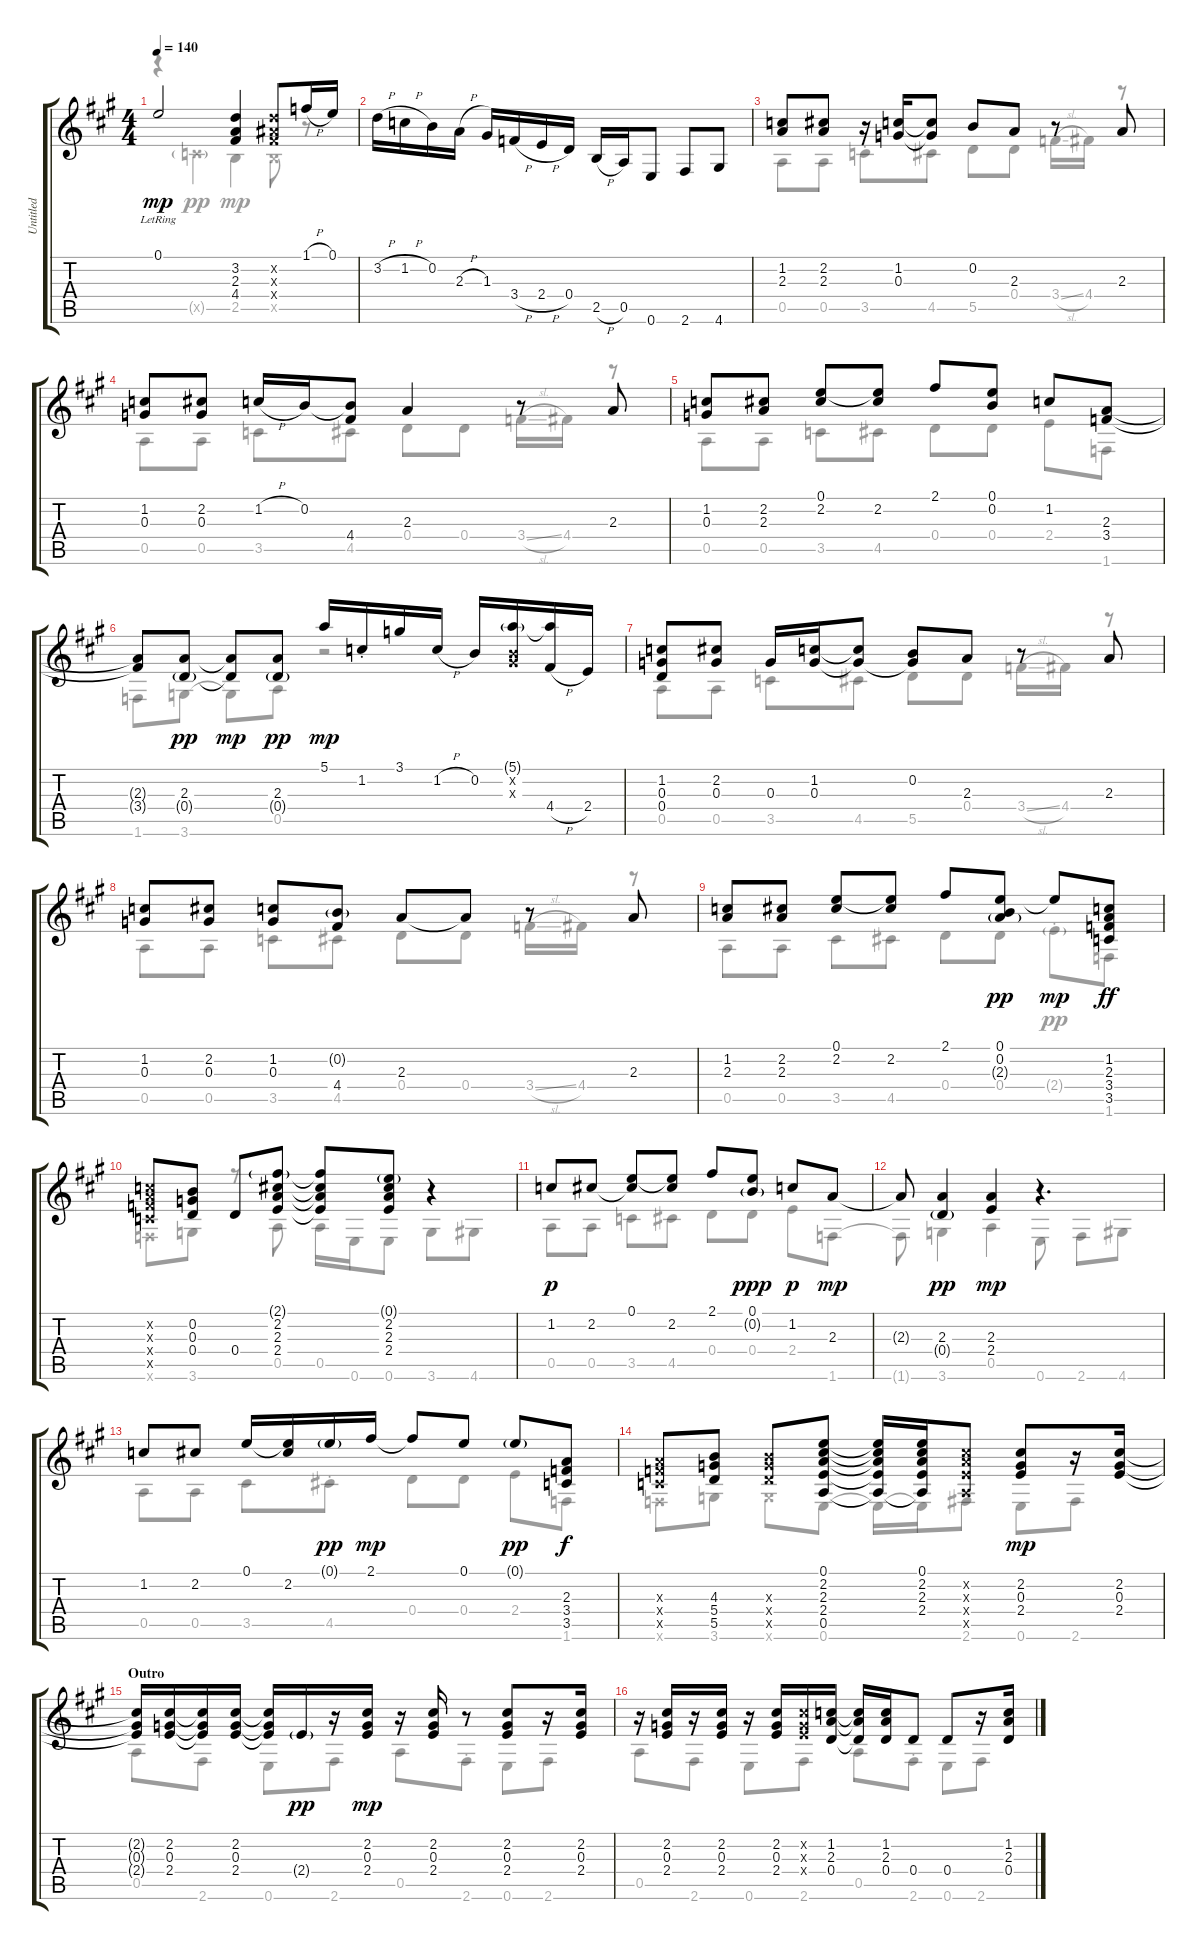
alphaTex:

\track ("Untitled" "Untitled") {instrument acousticguitarnylon}
\staff {score tabs}
\tuning (E4 B3 G3 D3 A2 E2) {hide}
\voice
\ts (4 4)
\tempo 140
\clef g2
\ks a
0.1{lr}.2{dy mp} (3.2 2.3 4.4).4 (3.2{x} 3.3{x} 4.4{x}).8 1.1{h}.16 0.1.16 |
3.2{h}.16 1.2{h}.16 0.2.16 2.3{h}.16 1.3.16 3.4{h}.16 2.4{h}.16 0.4.16 2.5{h}.16 0.5.16 0.6.8 2.6.8 4.6.8 |
(1.2 2.3).8 (2.2 2.3).8 r.16 (1.2 0.3).16 (1.2{t} 0.3{t}).8 0.2.8 2.3.8 r.8 2.3.8 |
(1.2 0.3).8 (2.2 0.3).8 1.2{h}.16 0.2.16 (0.2{t} 4.4).8 2.3.4 r.8 2.3.8 |
(1.2 0.3).8 (2.2 2.3).8 (0.1 2.2).8 (0.1{t} 2.2).8 2.1.8 (0.1 0.2).8 1.2.8 (2.3 3.4).8 |
(2.3{t} 3.4{t}).8 (2.3 0.4{g}).8{dy pp} (2.3{t} 0.4{t}).8{dy mp} (2.3 0.4{g}).8{dy pp} 5.1.16{dy mp} 1.2{st}.16 3.1.16 1.2{h}.16 0.2.16 (5.1{g} 0.2{x} 1.3{x}).16 (5.1{t} 4.4{h}).16 2.4.16 |
(1.2 0.3 0.4).8 (2.2 0.3).8 0.3.16 (1.2 0.3).16 (1.2{t} 0.3{t}).8 (0.2 0.3{t}).8 2.3.8 r.8 2.3.8 |
(1.2 0.3).8 (2.2 0.3).8 (1.2 0.3).8 (0.2{g} 4.4).8 2.3.8 2.3{t}.8 r.8 2.3.8 |
(1.2 2.3).8 (2.2 2.3).8 (0.1 2.2).8 (0.1{t} 2.2).8 2.1.8 (0.1 0.2 2.3{g}).8{dy pp} 0.1{t}.8{dy mp} (1.2 2.3 3.4 3.5).8{dy ff} |
(1.2{x} 2.3{x} 3.4{x} 3.5{x}).8 (0.2 0.3 0.4).8 0.4.8 (2.1{g} 2.2 2.3 2.4).8 (2.1{t} 2.2{t} 2.3{t} 2.4{t}).8 (0.1{g} 2.2 2.3 2.4).8 r.4 |
1.2.8{dy p} 2.2.8 (0.1 2.2{t}).8 (0.1{t} 2.2).8 2.1.8 (0.1 0.2{g}).8{dy ppp} 1.2.8{dy p} 2.3.8{dy mp} |
2.3{t}.8 (2.3 0.4{g}).4{dy pp} (2.3 2.4).4{dy mp} r.4{d} |
1.2.8 2.2.8 0.1.16 (0.1{t} 2.2).16 0.1{g}.16{dy pp} 2.1.16{dy mp} 2.1{t}.8 0.1.8 0.1{g}.8{dy pp} (2.3 3.4 3.5).8{dy f} |
(2.3{x} 3.4{x} 3.5{x}).8 (4.3 5.4 5.5).8 (4.3{x} 5.4{x} 5.5{x}).8 (0.1 2.2 2.3 2.4 0.5).8 (0.1{t} 2.2{t} 2.3{t} 2.4{t} 0.5{t}).16 (0.1 2.2 2.3 2.4 0.5{t}).16 (2.2{x} 2.3{x} 2.4{x} 0.5{x}).8 (2.2 0.3 2.4).8{dy mp} r.16 (2.2 0.3 2.4).16 |
\section ("" "Outro")
(2.2{t} 0.3{t} 2.4{t}).16 (2.2 0.3 2.4).16 (2.2{t} 0.3{t} 2.4{t}).16 (2.2 0.3 2.4).16 (2.2{t} 0.3{t} 2.4{t}).16 2.4{g}.16{dy pp} r.16 (2.2 0.3 2.4).16{dy mp} r.16 (2.2 0.3 2.4).16 r.8 (2.2 0.3 2.4).8 r.16 (2.2 0.3 2.4).16 |
r.16 (2.2 0.3 2.4).16 r.16 (2.2 0.3 2.4).16 r.16 (2.2 0.3 2.4).16 (2.2{x} 0.3{x} 2.4{x}).16 (1.2 2.3 0.4).16 (1.2{t} 2.3{t} 0.4{t}).16 (1.2 2.3 0.4).16 0.4.8 0.4.8 r.16 (1.2 2.3 0.4).16
\voice
\clef g2
\ottava regular
\simile none
\ks a
r.4{dy mp} 3.5{g x}.4{dy pp} 2.5.4{dy mp} 2.5{x}.8 r.8 |
|
0.5.8 0.5.8 3.5{st}.8 4.5.8 5.5.8 0.4.8 3.4{sl}.16 4.4.16 r.8 |
0.5.8 0.5.8 3.5.8 4.5.8 0.4.8 0.4.8 3.4{sl}.16 4.4.16 r.8 |
0.5.8 0.5.8 3.5.8 4.5.8 0.4.8 0.4.8 2.4.8 1.6.8 |
1.6.8 3.6.8 3.6{t}.8 0.5.8 r.2 |
0.5.8 0.5.8 3.5.8 4.5.8 5.5.8 0.4.8 3.4{sl}.16 4.4.16 r.8 |
0.5.8 0.5.8 3.5.8 4.5.8 0.4.8 0.4.8 3.4{sl}.16 4.4.16 r.8 |
0.5.8 0.5.8 3.5.8 4.5.8 0.4.8 0.4.8 2.4{g st}.8{dy pp} 1.6.8{dy ff} |
1.6{x}.8 3.6.8 r.8 0.5.8 0.5.16 0.6.16 0.6.8 3.6.8 4.6.8 |
0.5.8{dy p} 0.5.8 3.5.8 4.5.8 0.4.8 0.4.8 2.4.8 1.6.8{dy mp} |
1.6{t}.8 3.6.4 0.5.4 0.6.8 2.6.8 4.6.8 |
0.5.8 0.5.8 3.5.8 4.5{st}.8 0.4.8 0.4.8 2.4.8 1.6.8{dy f} |
1.6{x}.8 3.6.8 3.6{x}.8 0.6.8 0.6{t}.16 0.6{t}.16 2.6{st}.8 0.6.8{dy mp} 2.6.8 |
0.5.8 2.6.8 0.6.8 2.6.8 0.5.8 2.6{st}.8 0.6.8 2.6.8 |
0.5.8 2.6.8 0.6.8 2.6.8 0.5.8 2.6{st}.8 0.6.8 2.6.8
